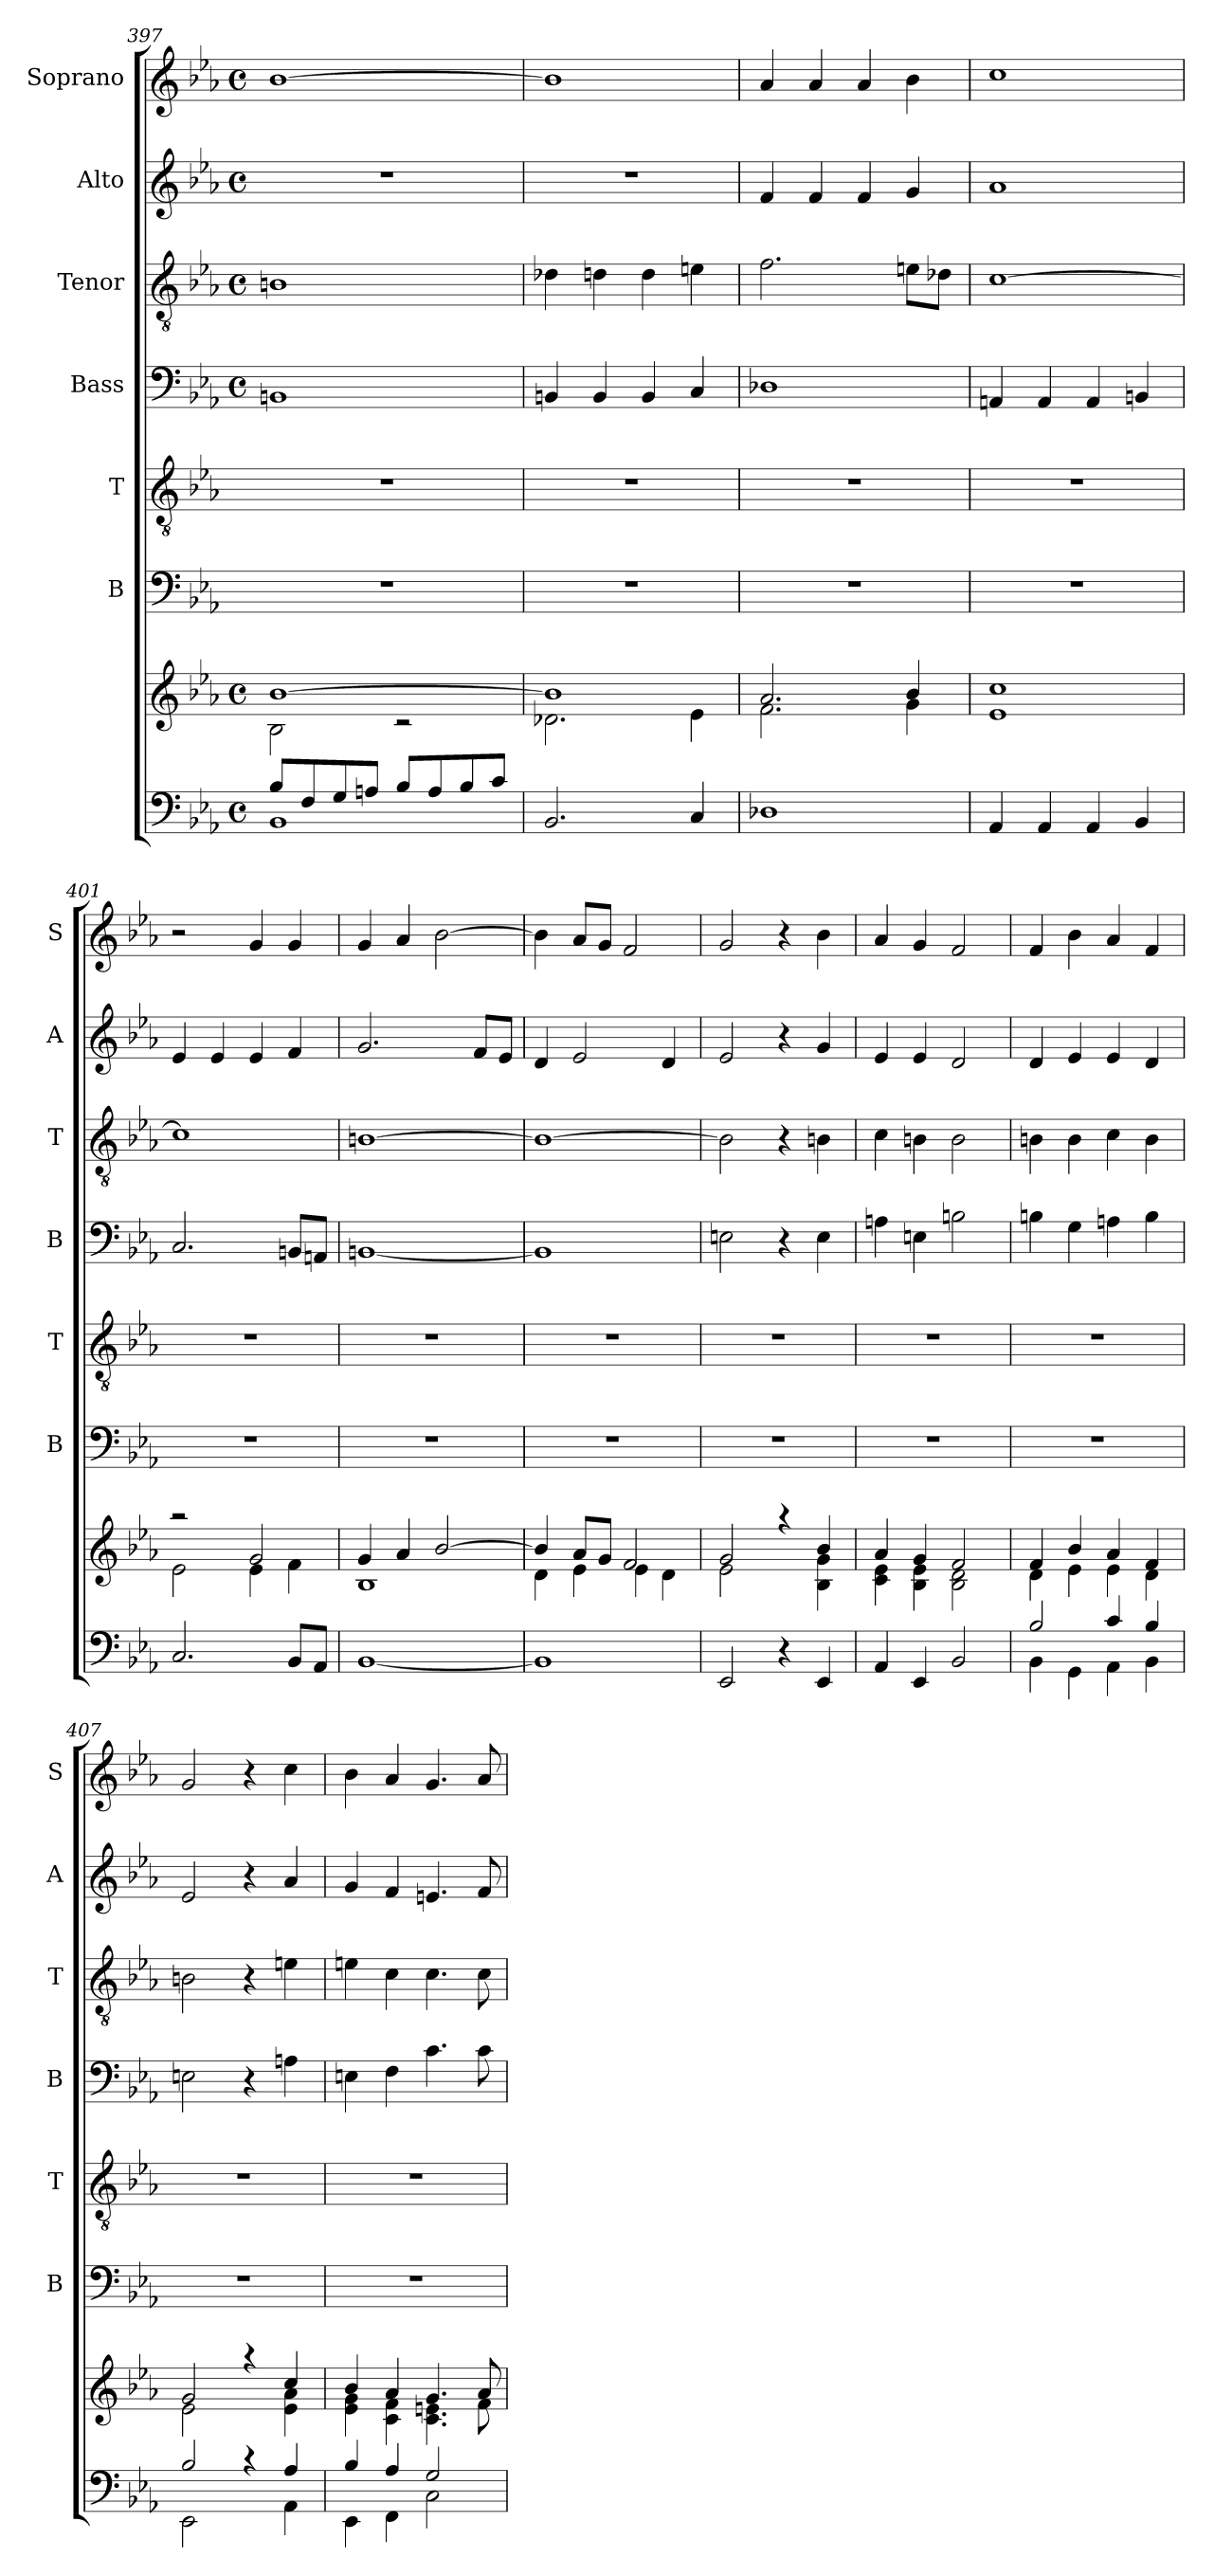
**kern	**kern	**kern	**kern	**kern	**kern	**kern	**kern
*part8	*part7	*part6	*part5	*part4	*part3	*part2	*part1
*staff8	*staff7	*staff6	*staff5	*staff4	*staff3	*staff2	*staff1
*	*	*I"B	*I"T	*I"Bass	*I"Tenor	*I"Alto	*I"Soprano
*	*	*I'B	*I'T	*I'B	*I'T	*I'A	*I'S
*clefF4	*clefG2	*clefF4	*clefGv2	*clefF4	*clefGv2	*clefG2	*clefG2
*k[b-e-a-]	*k[b-e-a-]	*k[b-e-a-]	*k[b-e-a-]	*k[b-e-a-]	*k[b-e-a-]	*k[b-e-a-]	*k[b-e-a-]
*E-:	*E-:	*E-:	*E-:	*E-:	*E-:	*E-:	*E-:
*M4/4	*M4/4	*	*	*M4/4	*M4/4	*M4/4	*M4/4
*met(c)	*met(c)	*	*	*met(c)	*met(c)	*met(c)	*met(c)
=397	=397	=397	=397	=397	=397	=397	=397
*^	*^	*	*	*	*	*	*
8B-/L	1BB-	[>1b-	2B-\	1r	1r	1BB	1B	1r	[>1b-
8F/	.	.	.	.	.	.	.	.	.
8G/	.	.	.	.	.	.	.	.	.
8An/J	.	.	.	.	.	.	.	.	.
8B-/L	.	.	2rc	.	.	.	.	.	.
8A/	.	.	.	.	.	.	.	.	.
8B-/	.	.	.	.	.	.	.	.	.
8c/J	.	.	.	.	.	.	.	.	.
*v	*v	*	*	*	*	*	*	*	*
=398	=398	=398	=398	=398	=398	=398	=398	=398
2.BB-/	1b-]	2.d-X\	1r	1r	4BB/	4d-X\	1r	1b-]
.	.	.	.	.	4BB/	4d\	.	.
.	.	.	.	.	4BB/	4d\	.	.
4C/	.	4e-\	.	.	4C/	4e\	.	.
=399	=399	=399	=399	=399	=399	=399	=399	=399
1D-X	2.a-/	2.f\	1r	1r	1D-X	2.f\	4f/	4a-/
.	.	.	.	.	.	.	4f/	4a-/
.	.	.	.	.	.	.	4f/	4a-/
.	4b-/	4g\	.	.	.	8e\L	4g/	4b-\
.	.	.	.	.	.	8d-X\J	.	.
*	*v	*v	*	*	*	*	*	*
=400	=400	=400	=400	=400	=400	=400	=400
4AA-/	1e- 1cc	1r	1r	4AA/	[>1c	1a-	1cc
4AA-/	.	.	.	4AA/	.	.	.
4AA-/	.	.	.	4AA/	.	.	.
4BB-/	.	.	.	4BB/	.	.	.
!!LO:PB:g=z
=401	=401	=401	=401	=401	=401	=401	=401
*	*^	*	*	*	*	*	*
2.C/	2raa	2e-\	1r	1r	2.C/	1c]	4e-/	2r
.	.	.	.	.	.	.	4e-/	.
.	2g/	4e-\	.	.	.	.	4e-/	4g/
8BB-/L	.	4f\	.	.	8BB/L	.	4f/	4g/
8AA-/J	.	.	.	.	8AA/J	.	.	.
=402	=402	=402	=402	=402	=402	=402	=402	=402
[<1BB-	4g/	1B-	1r	1r	[<1BB	[>1B	2.g/	4g/
.	4a-/	.	.	.	.	.	.	4a-/
.	[>2b-/	.	.	.	.	.	.	[>2b-\
.	.	.	.	.	.	.	8f/L	.
.	.	.	.	.	.	.	8e-/J	.
=403	=403	=403	=403	=403	=403	=403	=403	=403
1BB-]	4b-/]	4d\	1r	1r	1BB]	1B_	4d/	4b-\]
.	8a-/L	4e-\	.	.	.	.	2e-/	8a-/L
.	8g/J	.	.	.	.	.	.	8g/J
.	2f/	4e-\	.	.	.	.	.	2f/
.	.	4d\	.	.	.	.	4d/	.
=404	=404	=404	=404	=404	=404	=404	=404	=404
2EE-/	2g/	2e-\	1r	1r	2E\	2B\]	2e-/	2g/
4r	4raa	4ryy	.	.	4r	4r	4r	4r
4EE-/	4b-/	4B-\ 4g\	.	.	4E\	4B\	4g/	4b-\
=405	=405	=405	=405	=405	=405	=405	=405	=405
4AA-/	4a-/	4c\ 4e-\	1r	1r	4A\	4c\	4e-/	4a-/
4EE-/	4g/	4B-\ 4e-\	.	.	4E\	4B\	4e-/	4g/
2BB-/	2f/	2B-\ 2d\	.	.	2B\	2B\	2d/	2f/
!!LO:PB:g=z
=406	=406	=406	=406	=406	=406	=406	=406	=406
*^	*	*	*	*	*	*	*	*
2B-/	4BB-\	4f/	4d\	1r	1r	4B\	4B\	4d/	4f/
.	4GG\	4b-/	4e-\	.	.	4G\	4B\	4e-/	4b-\
4c/	4AA-\	4a-/	4e-\	.	.	4A\	4c\	4e-/	4a-/
4B-/	4BB-\	4f/	4d\	.	.	4B\	4B\	4d/	4f/
=407	=407	=407	=407	=407	=407	=407	=407	=407	=407
2B-/	2EE-\	2g/	2e-\	1r	1r	2E\	2B\	2e-/	2g/
4rc	4ryy	4raa	4ryy	.	.	4r	4r	4r	4r
4A-/	4AA-\	4cc/	4e-\ 4a-\	.	.	4A\	4e\	4a-/	4cc\
=408	=408	=408	=408	=408	=408	=408	=408	=408	=408
4B-/	4EE-\	4b-/	4e-\ 4g\	1r	1r	4E\	4e\	4g/	4b-\
4A-/	4FF\	4a-/	4c\ 4f\	.	.	4F\	4c\	4f/	4a-/
2G/	2C\	4.g/	4.c\ 4.en\	.	.	4.c\	4.c\	4.en/	4.g/
.	.	8a-/	8f\	.	.	8c\	8c\	8f/	8a-/
*v	*v	*	*	*	*	*	*	*	*
*	*v	*v	*	*	*	*	*	*
=	=	=	=	=	=	=	=
*-	*-	*-	*-	*-	*-	*-	*-
